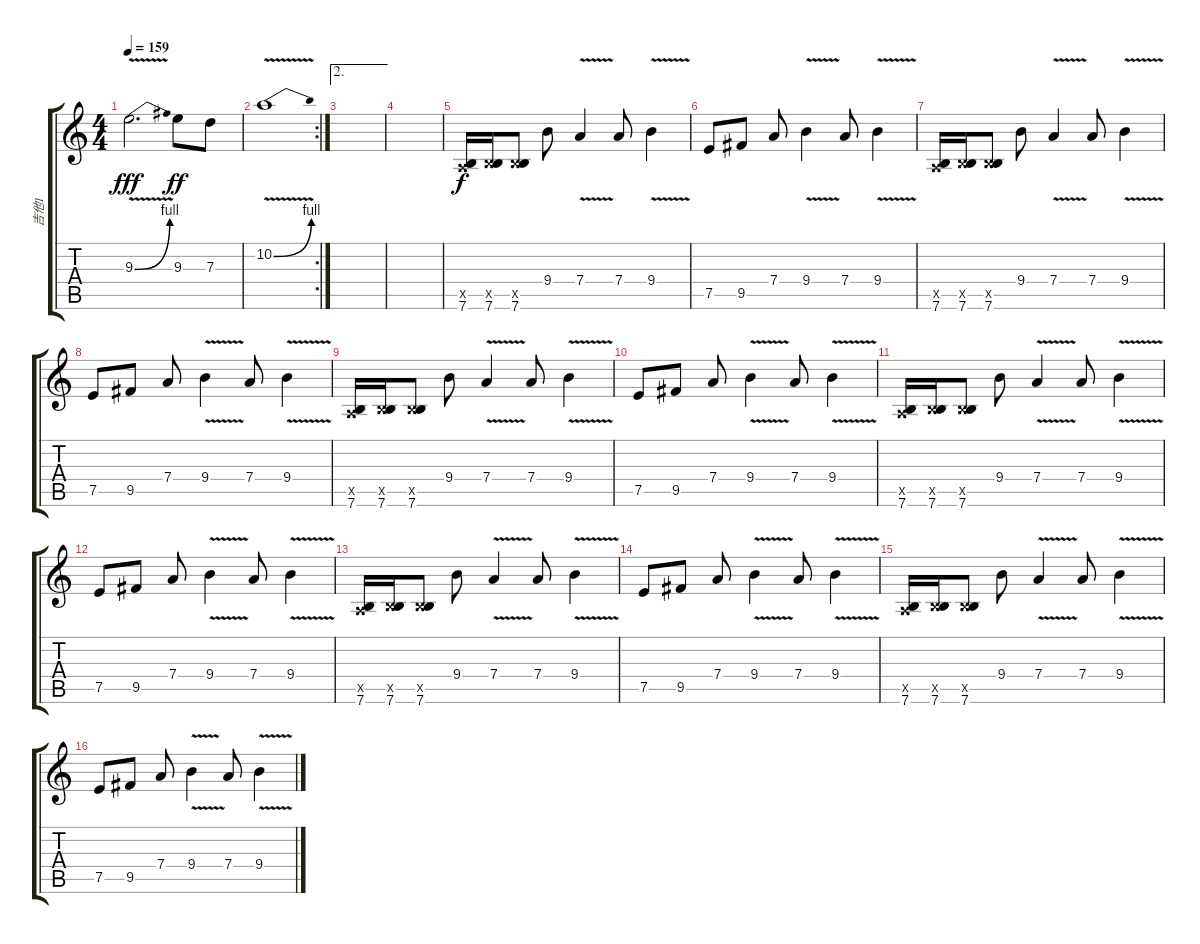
\track ("吉他1" "吉他1") {instrument distortionguitar}
\staff {score tabs}
\tuning (E4 B3 G3 D3 A2 E2) {hide}
\ts (4 4)
\tempo 159
\clef g2
\ks c
9.3{be (bend 0 0 60 4) v}.2{d dy fff} 9.3.8{dy ff} 7.3.8 |
\rc 2
10.2{be (bend 0 0 60 4) v}.1 |
\ae 2
|
|
(0.5{x} 7.6).16{dy f} (2.5{x} 7.6).16 (2.5{x} 7.6).8 9.4.8 7.4{v}.4 7.4.8 9.4{v}.4 |
7.5.8 9.5.8 7.4.8 9.4{v}.4 7.4.8 9.4{v}.4 |
(0.5{x} 7.6).16 (2.5{x} 7.6).16 (2.5{x} 7.6).8 9.4.8 7.4{v}.4 7.4.8 9.4{v}.4 |
7.5.8 9.5.8 7.4.8 9.4{v}.4 7.4.8 9.4{v}.4 |
(0.5{x} 7.6).16 (2.5{x} 7.6).16 (2.5{x} 7.6).8 9.4.8 7.4{v}.4 7.4.8 9.4{v}.4 |
7.5.8 9.5.8 7.4.8 9.4{v}.4 7.4.8 9.4{v}.4 |
(0.5{x} 7.6).16 (2.5{x} 7.6).16 (2.5{x} 7.6).8 9.4.8 7.4{v}.4 7.4.8 9.4{v}.4 |
7.5.8 9.5.8 7.4.8 9.4{v}.4 7.4.8 9.4{v}.4 |
(0.5{x} 7.6).16 (2.5{x} 7.6).16 (2.5{x} 7.6).8 9.4.8 7.4{v}.4 7.4.8 9.4{v}.4 |
7.5.8 9.5.8 7.4.8 9.4{v}.4 7.4.8 9.4{v}.4 |
(0.5{x} 7.6).16 (2.5{x} 7.6).16 (2.5{x} 7.6).8 9.4.8 7.4{v}.4 7.4.8 9.4{v}.4 |
7.5.8 9.5.8 7.4.8 9.4{v}.4 7.4.8 9.4{v}.4
